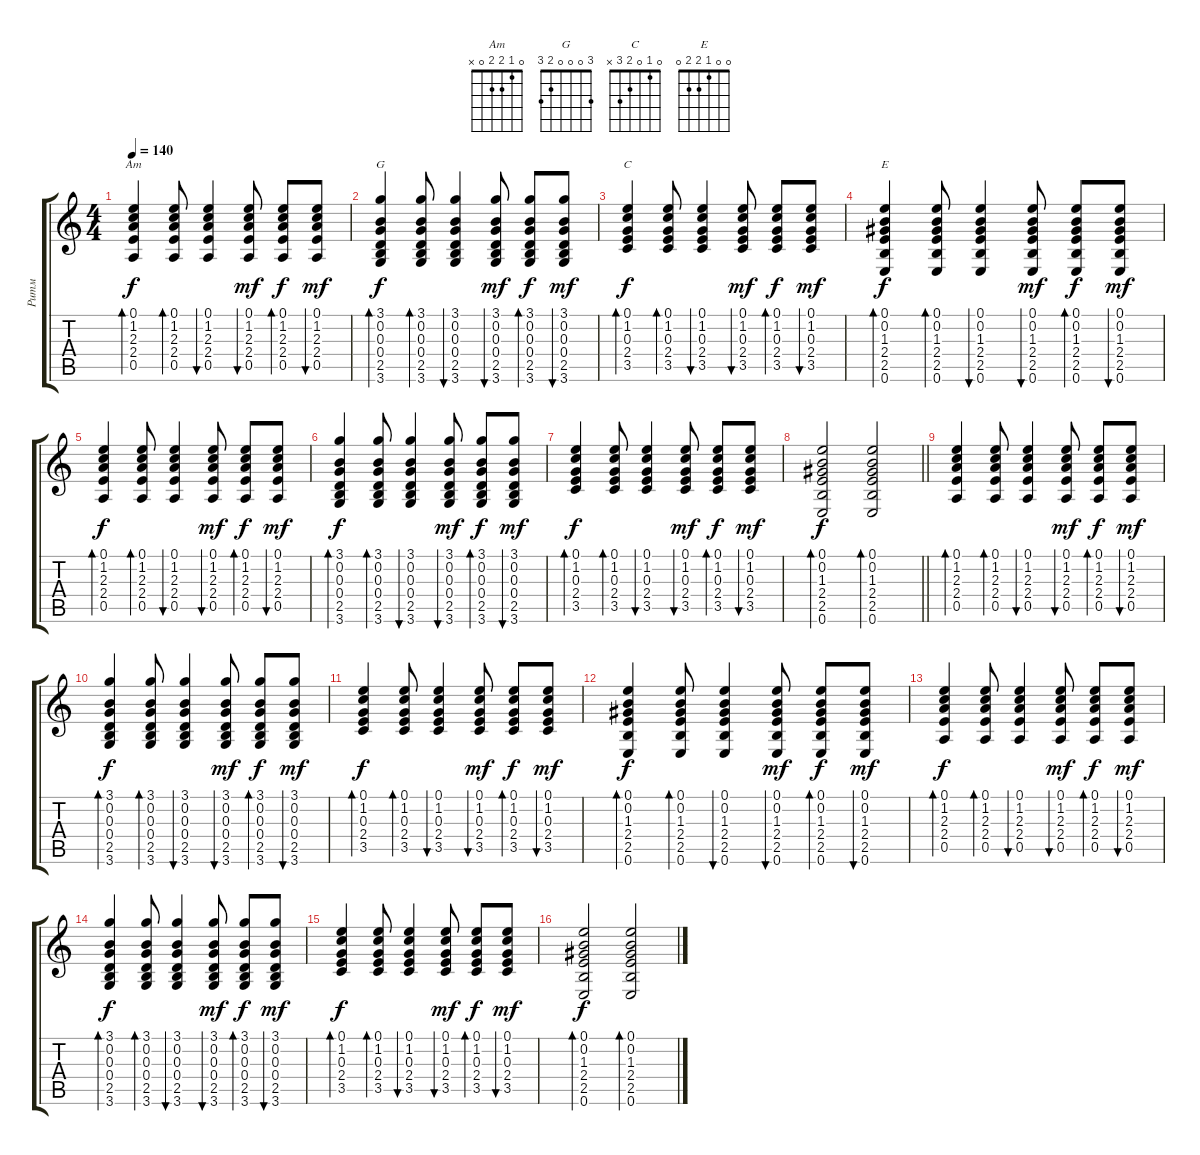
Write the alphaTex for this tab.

\track ("Ритм" "Ритм") {solo instrument electricguitarmuted}
\staff {score tabs}
\tuning (E4 B3 G3 D3 A2 E2) {hide}
\chord ("Am" 0 1 2 2 0 x)
\chord ("G" 3 0 0 0 2 3)
\chord ("C" 0 1 0 2 3 x)
\chord ("E" 0 0 1 2 2 0)
\ts (4 4)
\tempo 140
\clef g2
\ks c
(0.1 1.2 2.3 2.4 0.5).4{bd 60 ch "Am" dy f} (0.1 1.2 2.3 2.4 0.5).8{bd 60} (0.1 1.2 2.3 2.4 0.5).4{bu 60} (0.1 1.2 2.3 2.4 0.5).8{bu 60 dy mf} (0.1 1.2 2.3 2.4 0.5).8{bd 60 dy f} (0.1 1.2 2.3 2.4 0.5).8{bu 60 dy mf} |
(3.1 0.2 0.3 0.4 2.5 3.6).4{bd 60 ch "G" dy f} (3.1 0.2 0.3 0.4 2.5 3.6).8{bd 60} (3.1 0.2 0.3 0.4 2.5 3.6).4{bu 60} (3.1 0.2 0.3 0.4 2.5 3.6).8{bu 60 dy mf} (3.1 0.2 0.3 0.4 2.5 3.6).8{bd 60 dy f} (3.1 0.2 0.3 0.4 2.5 3.6).8{bu 60 dy mf} |
(0.1 1.2 0.3 2.4 3.5).4{bd 60 ch "C" dy f} (0.1 1.2 0.3 2.4 3.5).8{bd 60} (0.1 1.2 0.3 2.4 3.5).4{bu 60} (0.1 1.2 0.3 2.4 3.5).8{bu 60 dy mf} (0.1 1.2 0.3 2.4 3.5).8{bd 60 dy f} (0.1 1.2 0.3 2.4 3.5).8{bu 60 dy mf} |
(0.1 0.2 1.3 2.4 2.5 0.6).4{bd 60 ch "E" dy f} (0.1 0.2 1.3 2.4 2.5 0.6).8{bd 60} (0.1 0.2 1.3 2.4 2.5 0.6).4{bu 60} (0.1 0.2 1.3 2.4 2.5 0.6).8{bu 60 dy mf} (0.1 0.2 1.3 2.4 2.5 0.6).8{bd 60 dy f} (0.1 0.2 1.3 2.4 2.5 0.6).8{bu 60 dy mf} |
(0.1 1.2 2.3 2.4 0.5).4{bd 60 dy f} (0.1 1.2 2.3 2.4 0.5).8{bd 60} (0.1 1.2 2.3 2.4 0.5).4{bu 60} (0.1 1.2 2.3 2.4 0.5).8{bu 60 dy mf} (0.1 1.2 2.3 2.4 0.5).8{bd 60 dy f} (0.1 1.2 2.3 2.4 0.5).8{bu 60 dy mf} |
(3.1 0.2 0.3 0.4 2.5 3.6).4{bd 60 dy f} (3.1 0.2 0.3 0.4 2.5 3.6).8{bd 60} (3.1 0.2 0.3 0.4 2.5 3.6).4{bu 60} (3.1 0.2 0.3 0.4 2.5 3.6).8{bu 60 dy mf} (3.1 0.2 0.3 0.4 2.5 3.6).8{bd 60 dy f} (3.1 0.2 0.3 0.4 2.5 3.6).8{bu 60 dy mf} |
(0.1 1.2 0.3 2.4 3.5).4{bd 60 dy f} (0.1 1.2 0.3 2.4 3.5).8{bd 60} (0.1 1.2 0.3 2.4 3.5).4{bu 60} (0.1 1.2 0.3 2.4 3.5).8{bu 60 dy mf} (0.1 1.2 0.3 2.4 3.5).8{bd 60 dy f} (0.1 1.2 0.3 2.4 3.5).8{bu 60 dy mf} |
\barLineRight lightlight
(0.1 0.2 1.3 2.4 2.5 0.6).2{bd 60 dy f} (0.1 0.2 1.3 2.4 2.5 0.6).2{bd 60} |
(0.1 1.2 2.3 2.4 0.5).4{bd 60} (0.1 1.2 2.3 2.4 0.5).8{bd 60} (0.1 1.2 2.3 2.4 0.5).4{bu 60} (0.1 1.2 2.3 2.4 0.5).8{bu 60 dy mf} (0.1 1.2 2.3 2.4 0.5).8{bd 60 dy f} (0.1 1.2 2.3 2.4 0.5).8{bu 60 dy mf} |
(3.1 0.2 0.3 0.4 2.5 3.6).4{bd 60 dy f} (3.1 0.2 0.3 0.4 2.5 3.6).8{bd 60} (3.1 0.2 0.3 0.4 2.5 3.6).4{bu 60} (3.1 0.2 0.3 0.4 2.5 3.6).8{bu 60 dy mf} (3.1 0.2 0.3 0.4 2.5 3.6).8{bd 60 dy f} (3.1 0.2 0.3 0.4 2.5 3.6).8{bu 60 dy mf} |
(0.1 1.2 0.3 2.4 3.5).4{bd 60 dy f} (0.1 1.2 0.3 2.4 3.5).8{bd 60} (0.1 1.2 0.3 2.4 3.5).4{bu 60} (0.1 1.2 0.3 2.4 3.5).8{bu 60 dy mf} (0.1 1.2 0.3 2.4 3.5).8{bd 60 dy f} (0.1 1.2 0.3 2.4 3.5).8{bu 60 dy mf} |
(0.1 0.2 1.3 2.4 2.5 0.6).4{bd 60 dy f} (0.1 0.2 1.3 2.4 2.5 0.6).8{bd 60} (0.1 0.2 1.3 2.4 2.5 0.6).4{bu 60} (0.1 0.2 1.3 2.4 2.5 0.6).8{bu 60 dy mf} (0.1 0.2 1.3 2.4 2.5 0.6).8{bd 60 dy f} (0.1 0.2 1.3 2.4 2.5 0.6).8{bu 60 dy mf} |
(0.1 1.2 2.3 2.4 0.5).4{bd 60 dy f} (0.1 1.2 2.3 2.4 0.5).8{bd 60} (0.1 1.2 2.3 2.4 0.5).4{bu 60} (0.1 1.2 2.3 2.4 0.5).8{bu 60 dy mf} (0.1 1.2 2.3 2.4 0.5).8{bd 60 dy f} (0.1 1.2 2.3 2.4 0.5).8{bu 60 dy mf} |
(3.1 0.2 0.3 0.4 2.5 3.6).4{bd 60 dy f} (3.1 0.2 0.3 0.4 2.5 3.6).8{bd 60} (3.1 0.2 0.3 0.4 2.5 3.6).4{bu 60} (3.1 0.2 0.3 0.4 2.5 3.6).8{bu 60 dy mf} (3.1 0.2 0.3 0.4 2.5 3.6).8{bd 60 dy f} (3.1 0.2 0.3 0.4 2.5 3.6).8{bu 60 dy mf} |
(0.1 1.2 0.3 2.4 3.5).4{bd 60 dy f} (0.1 1.2 0.3 2.4 3.5).8{bd 60} (0.1 1.2 0.3 2.4 3.5).4{bu 60} (0.1 1.2 0.3 2.4 3.5).8{bu 60 dy mf} (0.1 1.2 0.3 2.4 3.5).8{bd 60 dy f} (0.1 1.2 0.3 2.4 3.5).8{bu 60 dy mf} |
(0.1 0.2 1.3 2.4 2.5 0.6).2{bd 60 dy f} (0.1 0.2 1.3 2.4 2.5 0.6).2{bd 60}
